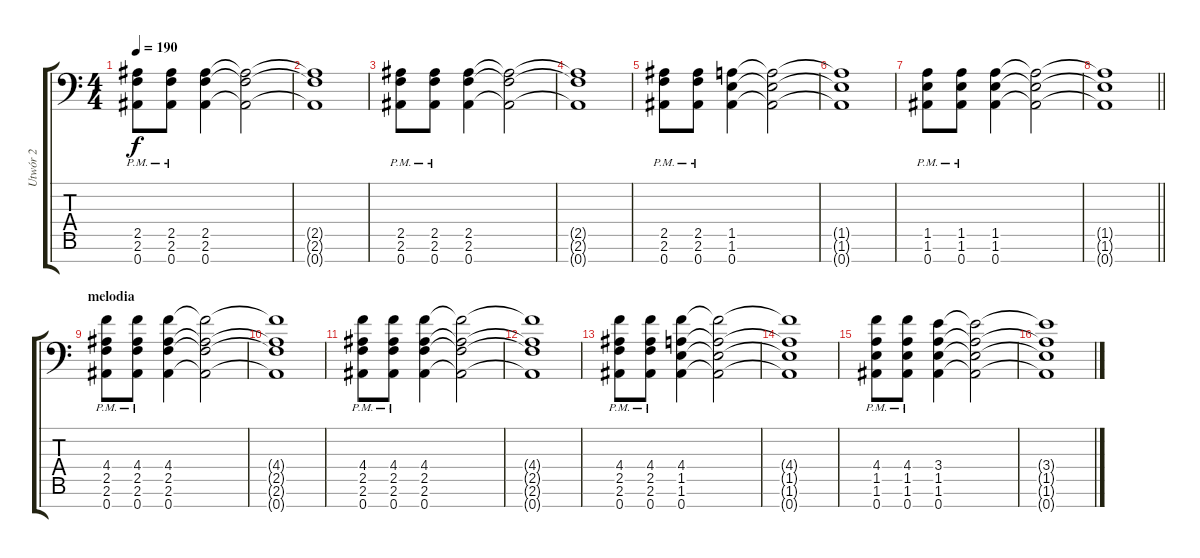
\track ("Utwór 2" "Utwór 2") {instrument overdrivenguitar}
\staff {score tabs}
\tuning (Eb4 Bb3 Gb3 Db3 Ab2 Eb2 Bb1) {hide}
\ts (4 4)
\tempo 190
\clef f4
\ks c
(2.5{pm} 2.6{pm} 0.7{pm}).8{dy f} (2.5{pm} 2.6{pm} 0.7{pm}).8 (2.5 2.6 0.7).4 (2.5{t} 2.6{t} 0.7{t}).2 |
(2.5{t} 2.6{t} 0.7{t}).1 |
(2.5{pm} 2.6{pm} 0.7{pm}).8 (2.5{pm} 2.6{pm} 0.7{pm}).8 (2.5 2.6 0.7).4 (2.5{t} 2.6{t} 0.7{t}).2 |
(2.5{t} 2.6{t} 0.7{t}).1 |
(2.5{pm} 2.6{pm} 0.7{pm}).8 (2.5{pm} 2.6{pm} 0.7{pm}).8 (1.5 1.6 0.7).4 (1.5{t} 1.6{t} 0.7{t}).2 |
(1.5{t} 1.6{t} 0.7{t}).1 |
(1.5{pm} 1.6{pm} 0.7{pm}).8 (1.5{pm} 1.6{pm} 0.7{pm}).8 (1.5 1.6 0.7).4 (1.5{t} 1.6{t} 0.7{t}).2 |
\barLineRight lightlight
(1.5{t} 1.6{t} 0.7{t}).1 |
\section ("" "melodia")
(4.4{pm} 2.5{pm} 2.6{pm} 0.7{pm}).8 (4.4{pm} 2.5{pm} 2.6{pm} 0.7{pm}).8 (4.4 2.5 2.6 0.7).4 (4.4{t} 2.5{t} 2.6{t} 0.7{t}).2 |
(4.4{t} 2.5{t} 2.6{t} 0.7{t}).1 |
(4.4{pm} 2.5{pm} 2.6{pm} 0.7{pm}).8 (4.4{pm} 2.5{pm} 2.6{pm} 0.7{pm}).8 (4.4 2.5 2.6 0.7).4 (4.4{t} 2.5{t} 2.6{t} 0.7{t}).2 |
(4.4{t} 2.5{t} 2.6{t} 0.7{t}).1 |
(4.4{pm} 2.5{pm} 2.6{pm} 0.7{pm}).8 (4.4{pm} 2.5{pm} 2.6{pm} 0.7{pm}).8 (4.4 1.5 1.6 0.7).4 (4.4{t} 1.5{t} 1.6{t} 0.7{t}).2 |
(4.4{t} 1.5{t} 1.6{t} 0.7{t}).1 |
(4.4{pm} 1.5{pm} 1.6{pm} 0.7{pm}).8 (4.4{pm} 1.5{pm} 1.6{pm} 0.7{pm}).8 (3.4 1.5 1.6 0.7).4 (3.4{t} 1.5{t} 1.6{t} 0.7{t}).2 |
(3.4{t} 1.5{t} 1.6{t} 0.7{t}).1
